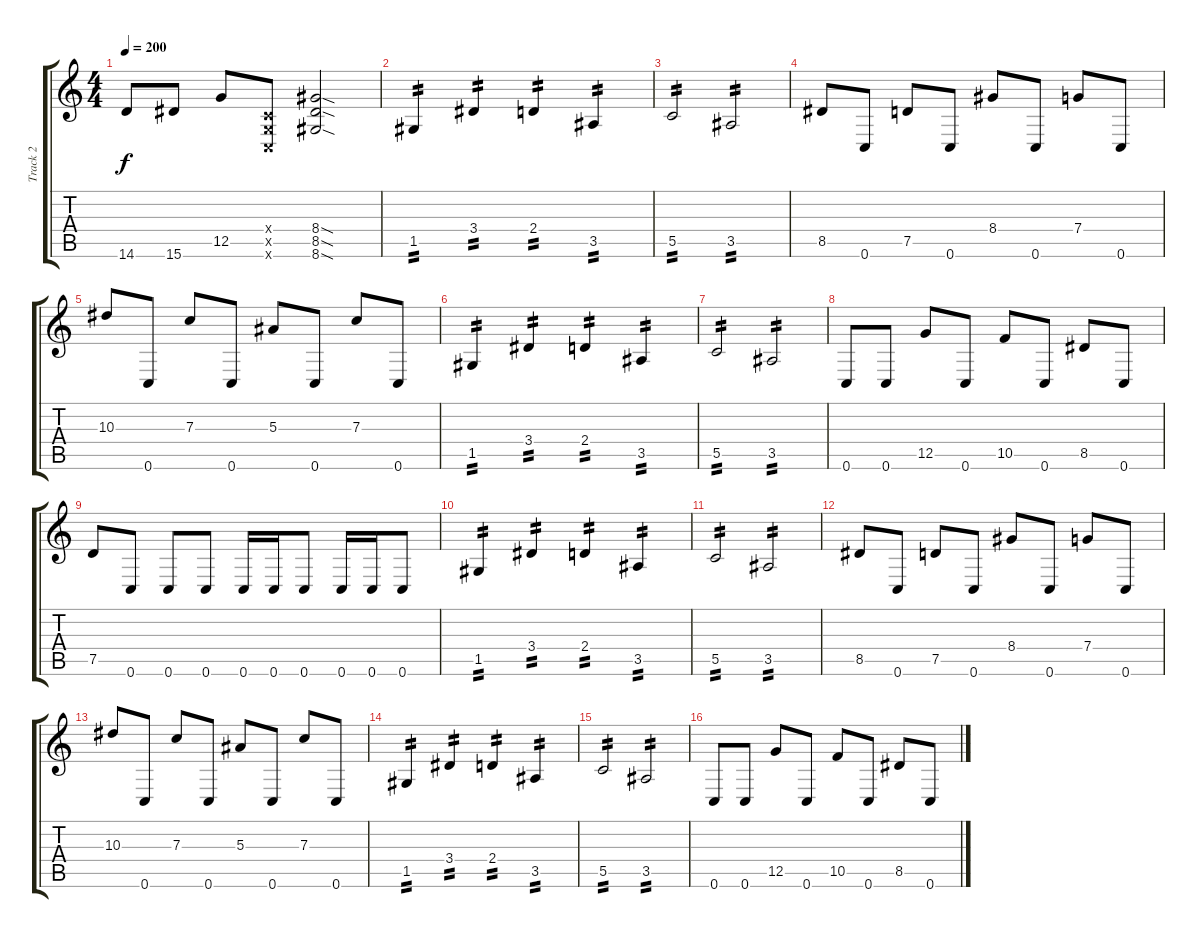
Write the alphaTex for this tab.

\track ("Track 2" "Track 2") {instrument distortionguitar}
\staff {score tabs}
\tuning (D4 A3 F3 C3 G2 C2) {hide}
\ts (4 4)
\tempo 200
\clef g2
\ks c
14.6.8{dy f} 15.6.8 12.5.8 (0.4{x} 0.5{x} 0.6{x}).8 (8.4{sod} 8.5{sod} 8.6{sod}).2 |
1.5.4{tp 2} 3.4.4{tp 2} 2.4.4{tp 2} 3.5.4{tp 2} |
5.5.2{tp 2} 3.5.2{tp 2} |
8.5.8 0.6.8 7.5.8 0.6.8 8.4.8 0.6.8 7.4.8 0.6.8 |
10.3.8 0.6.8 7.3.8 0.6.8 5.3.8 0.6.8 7.3.8 0.6.8 |
1.5.4{tp 2} 3.4.4{tp 2} 2.4.4{tp 2} 3.5.4{tp 2} |
5.5.2{tp 2} 3.5.2{tp 2} |
0.6.8 0.6.8 12.5.8 0.6.8 10.5.8 0.6.8 8.5.8 0.6.8 |
7.5.8 0.6.8 0.6.8 0.6.8 0.6.16 0.6.16 0.6.8 0.6.16 0.6.16 0.6.8 |
1.5.4{tp 2} 3.4.4{tp 2} 2.4.4{tp 2} 3.5.4{tp 2} |
5.5.2{tp 2} 3.5.2{tp 2} |
8.5.8 0.6.8 7.5.8 0.6.8 8.4.8 0.6.8 7.4.8 0.6.8 |
10.3.8 0.6.8 7.3.8 0.6.8 5.3.8 0.6.8 7.3.8 0.6.8 |
1.5.4{tp 2} 3.4.4{tp 2} 2.4.4{tp 2} 3.5.4{tp 2} |
5.5.2{tp 2} 3.5.2{tp 2} |
0.6.8 0.6.8 12.5.8 0.6.8 10.5.8 0.6.8 8.5.8 0.6.8
